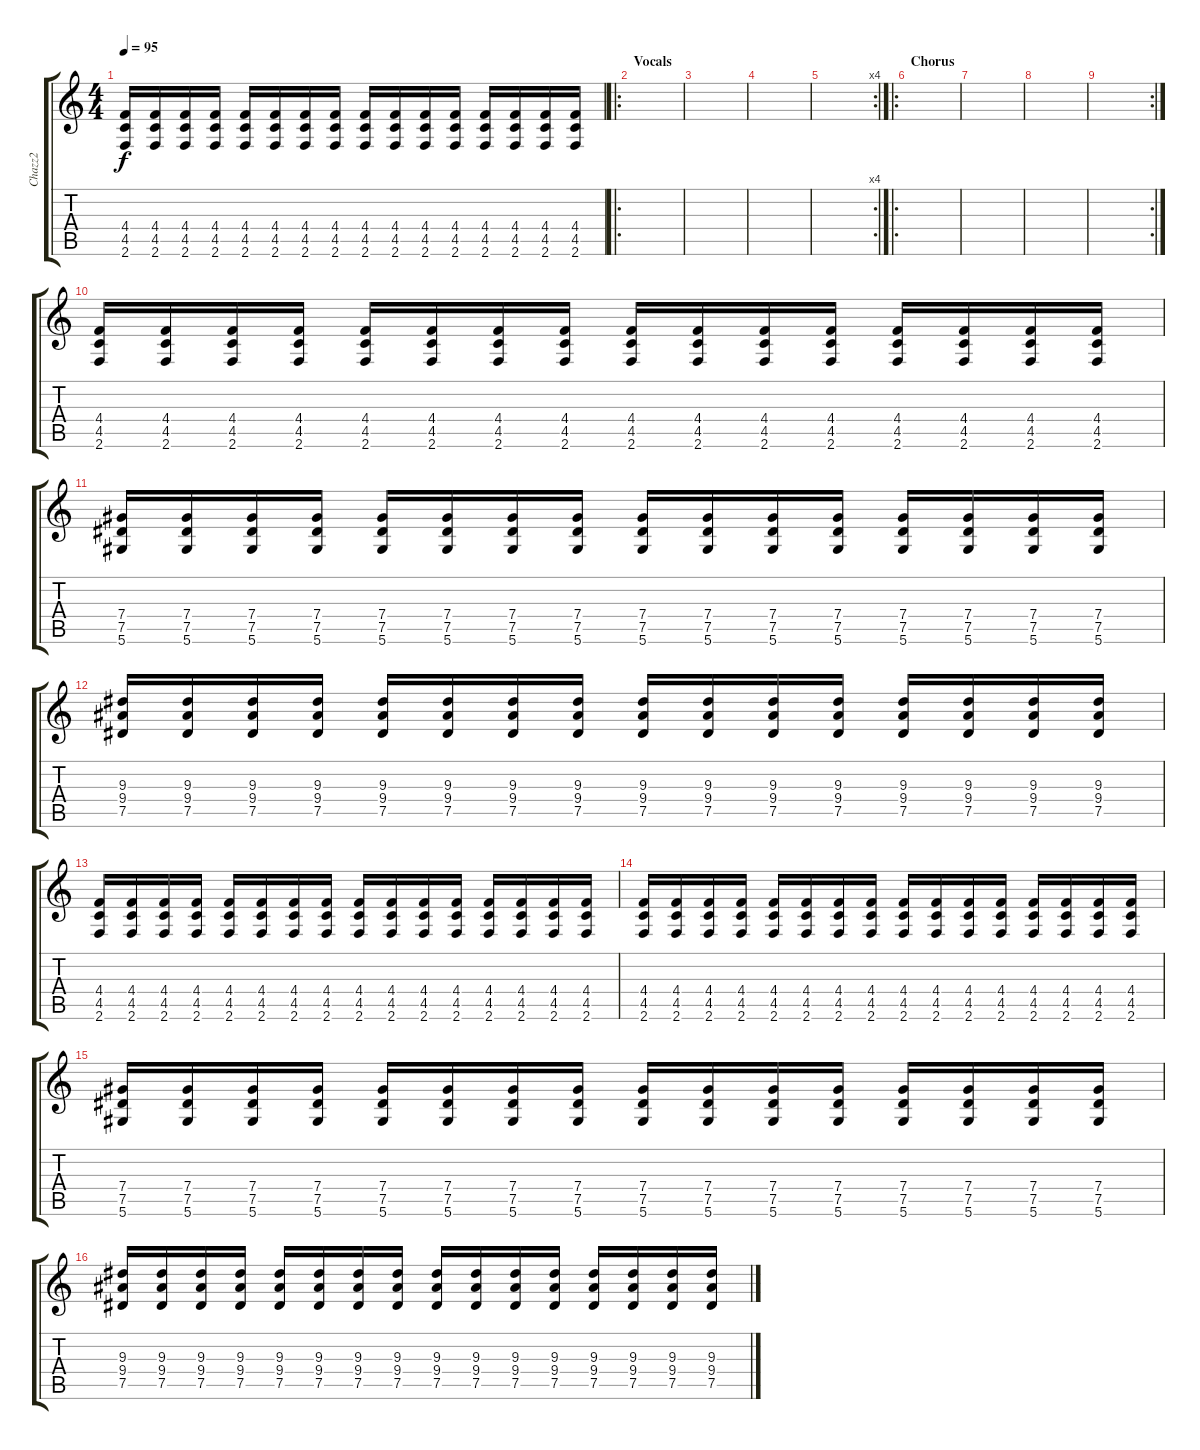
\track ("Chazz2" "Chazz2") {instrument distortionguitar}
\staff {score tabs}
\tuning (Eb4 Bb3 Gb3 Db3 Ab2 Eb2) {hide}
\ts (4 4)
\tempo 95
\clef g2
\ks c
(4.4 4.5 2.6).16{dy f} (4.4 4.5 2.6).16 (4.4 4.5 2.6).16 (4.4 4.5 2.6).16 (4.4 4.5 2.6).16 (4.4 4.5 2.6).16 (4.4 4.5 2.6).16 (4.4 4.5 2.6).16 (4.4 4.5 2.6).16 (4.4 4.5 2.6).16 (4.4 4.5 2.6).16 (4.4 4.5 2.6).16 (4.4 4.5 2.6).16 (4.4 4.5 2.6).16 (4.4 4.5 2.6).16 (4.4 4.5 2.6).16 |
\ro
\section ("" "Vocals")
|
|
|
\rc 4
|
\ro
\section ("" "Chorus")
|
|
|
\rc 2
|
(4.4 4.5 2.6).16 (4.4 4.5 2.6).16 (4.4 4.5 2.6).16 (4.4 4.5 2.6).16 (4.4 4.5 2.6).16 (4.4 4.5 2.6).16 (4.4 4.5 2.6).16 (4.4 4.5 2.6).16 (4.4 4.5 2.6).16 (4.4 4.5 2.6).16 (4.4 4.5 2.6).16 (4.4 4.5 2.6).16 (4.4 4.5 2.6).16 (4.4 4.5 2.6).16 (4.4 4.5 2.6).16 (4.4 4.5 2.6).16 |
(7.4 7.5 5.6).16 (7.4 7.5 5.6).16 (7.4 7.5 5.6).16 (7.4 7.5 5.6).16 (7.4 7.5 5.6).16 (7.4 7.5 5.6).16 (7.4 7.5 5.6).16 (7.4 7.5 5.6).16 (7.4 7.5 5.6).16 (7.4 7.5 5.6).16 (7.4 7.5 5.6).16 (7.4 7.5 5.6).16 (7.4 7.5 5.6).16 (7.4 7.5 5.6).16 (7.4 7.5 5.6).16 (7.4 7.5 5.6).16 |
(9.3 9.4 7.5).16 (9.3 9.4 7.5).16 (9.3 9.4 7.5).16 (9.3 9.4 7.5).16 (9.3 9.4 7.5).16 (9.3 9.4 7.5).16 (9.3 9.4 7.5).16 (9.3 9.4 7.5).16 (9.3 9.4 7.5).16 (9.3 9.4 7.5).16 (9.3 9.4 7.5).16 (9.3 9.4 7.5).16 (9.3 9.4 7.5).16 (9.3 9.4 7.5).16 (9.3 9.4 7.5).16 (9.3 9.4 7.5).16 |
(4.4 4.5 2.6).16 (4.4 4.5 2.6).16 (4.4 4.5 2.6).16 (4.4 4.5 2.6).16 (4.4 4.5 2.6).16 (4.4 4.5 2.6).16 (4.4 4.5 2.6).16 (4.4 4.5 2.6).16 (4.4 4.5 2.6).16 (4.4 4.5 2.6).16 (4.4 4.5 2.6).16 (4.4 4.5 2.6).16 (4.4 4.5 2.6).16 (4.4 4.5 2.6).16 (4.4 4.5 2.6).16 (4.4 4.5 2.6).16 |
(4.4 4.5 2.6).16 (4.4 4.5 2.6).16 (4.4 4.5 2.6).16 (4.4 4.5 2.6).16 (4.4 4.5 2.6).16 (4.4 4.5 2.6).16 (4.4 4.5 2.6).16 (4.4 4.5 2.6).16 (4.4 4.5 2.6).16 (4.4 4.5 2.6).16 (4.4 4.5 2.6).16 (4.4 4.5 2.6).16 (4.4 4.5 2.6).16 (4.4 4.5 2.6).16 (4.4 4.5 2.6).16 (4.4 4.5 2.6).16 |
(7.4 7.5 5.6).16 (7.4 7.5 5.6).16 (7.4 7.5 5.6).16 (7.4 7.5 5.6).16 (7.4 7.5 5.6).16 (7.4 7.5 5.6).16 (7.4 7.5 5.6).16 (7.4 7.5 5.6).16 (7.4 7.5 5.6).16 (7.4 7.5 5.6).16 (7.4 7.5 5.6).16 (7.4 7.5 5.6).16 (7.4 7.5 5.6).16 (7.4 7.5 5.6).16 (7.4 7.5 5.6).16 (7.4 7.5 5.6).16 |
(9.3 9.4 7.5).16 (9.3 9.4 7.5).16 (9.3 9.4 7.5).16 (9.3 9.4 7.5).16 (9.3 9.4 7.5).16 (9.3 9.4 7.5).16 (9.3 9.4 7.5).16 (9.3 9.4 7.5).16 (9.3 9.4 7.5).16 (9.3 9.4 7.5).16 (9.3 9.4 7.5).16 (9.3 9.4 7.5).16 (9.3 9.4 7.5).16 (9.3 9.4 7.5).16 (9.3 9.4 7.5).16 (9.3 9.4 7.5).16
